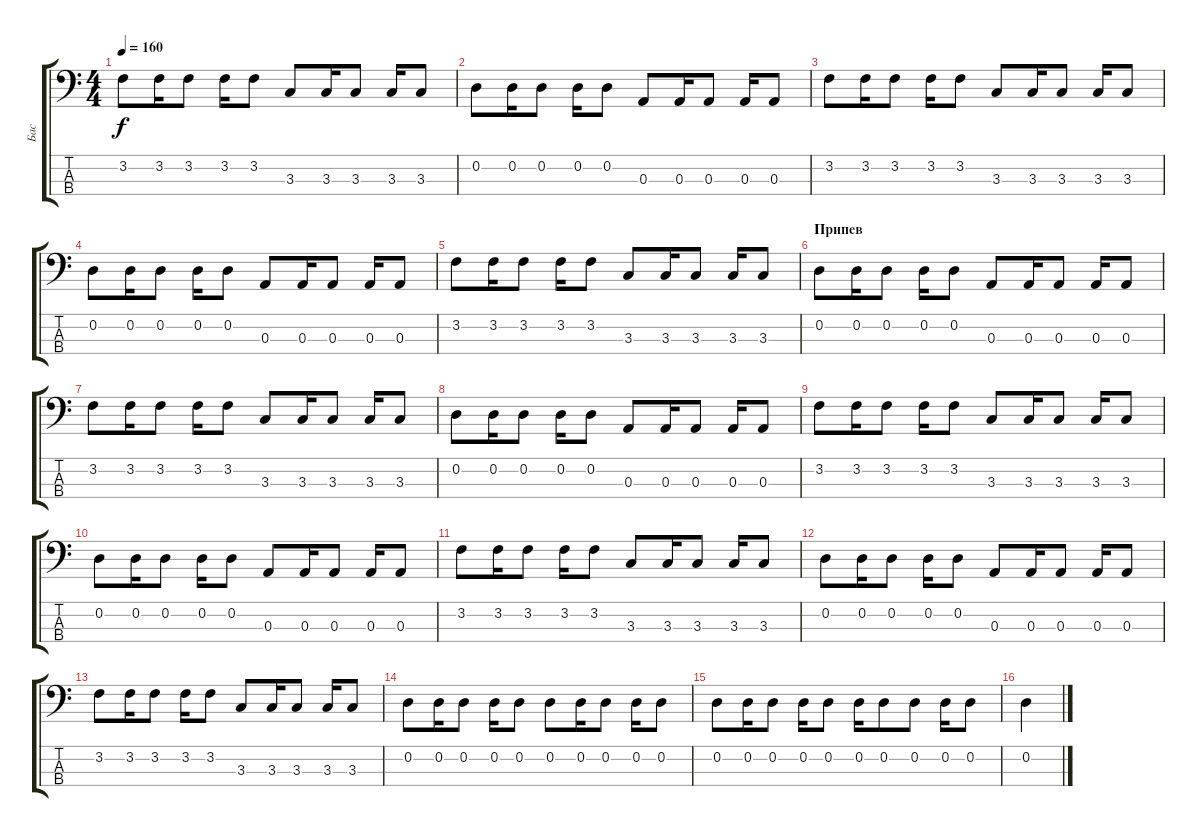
\track ("Бас" "Бас") {instrument electricbasspick}
\staff {score tabs}
\tuning (G2 D2 A1 E1) {hide}
\ts (4 4)
\tempo 160
\clef f4
\ks c
3.2.8{dy f} 3.2.16 3.2.8 3.2.16 3.2.8 3.3.8 3.3.16 3.3.8 3.3.16 3.3.8 |
0.2.8 0.2.16 0.2.8 0.2.16 0.2.8 0.3.8 0.3.16 0.3.8 0.3.16 0.3.8 |
3.2.8 3.2.16 3.2.8 3.2.16 3.2.8 3.3.8 3.3.16 3.3.8 3.3.16 3.3.8 |
0.2.8 0.2.16 0.2.8 0.2.16 0.2.8 0.3.8 0.3.16 0.3.8 0.3.16 0.3.8 |
3.2.8 3.2.16 3.2.8 3.2.16 3.2.8 3.3.8 3.3.16 3.3.8 3.3.16 3.3.8 |
\section ("" "Припев")
0.2.8 0.2.16 0.2.8 0.2.16 0.2.8 0.3.8 0.3.16 0.3.8 0.3.16 0.3.8 |
3.2.8 3.2.16 3.2.8 3.2.16 3.2.8 3.3.8 3.3.16 3.3.8 3.3.16 3.3.8 |
0.2.8 0.2.16 0.2.8 0.2.16 0.2.8 0.3.8 0.3.16 0.3.8 0.3.16 0.3.8 |
3.2.8 3.2.16 3.2.8 3.2.16 3.2.8 3.3.8 3.3.16 3.3.8 3.3.16 3.3.8 |
0.2.8 0.2.16 0.2.8 0.2.16 0.2.8 0.3.8 0.3.16 0.3.8 0.3.16 0.3.8 |
3.2.8 3.2.16 3.2.8 3.2.16 3.2.8 3.3.8 3.3.16 3.3.8 3.3.16 3.3.8 |
0.2.8 0.2.16 0.2.8 0.2.16 0.2.8 0.3.8 0.3.16 0.3.8 0.3.16 0.3.8 |
3.2.8 3.2.16 3.2.8 3.2.16 3.2.8 3.3.8 3.3.16 3.3.8 3.3.16 3.3.8 |
0.2.8 0.2.16 0.2.8 0.2.16 0.2.8 0.2.8 0.2.16 0.2.8 0.2.16 0.2.8 |
0.2.8 0.2.16 0.2.8 0.2.16 0.2.8 0.2.16 0.2.8 0.2.8 0.2.16 0.2.8 |
0.2.4
